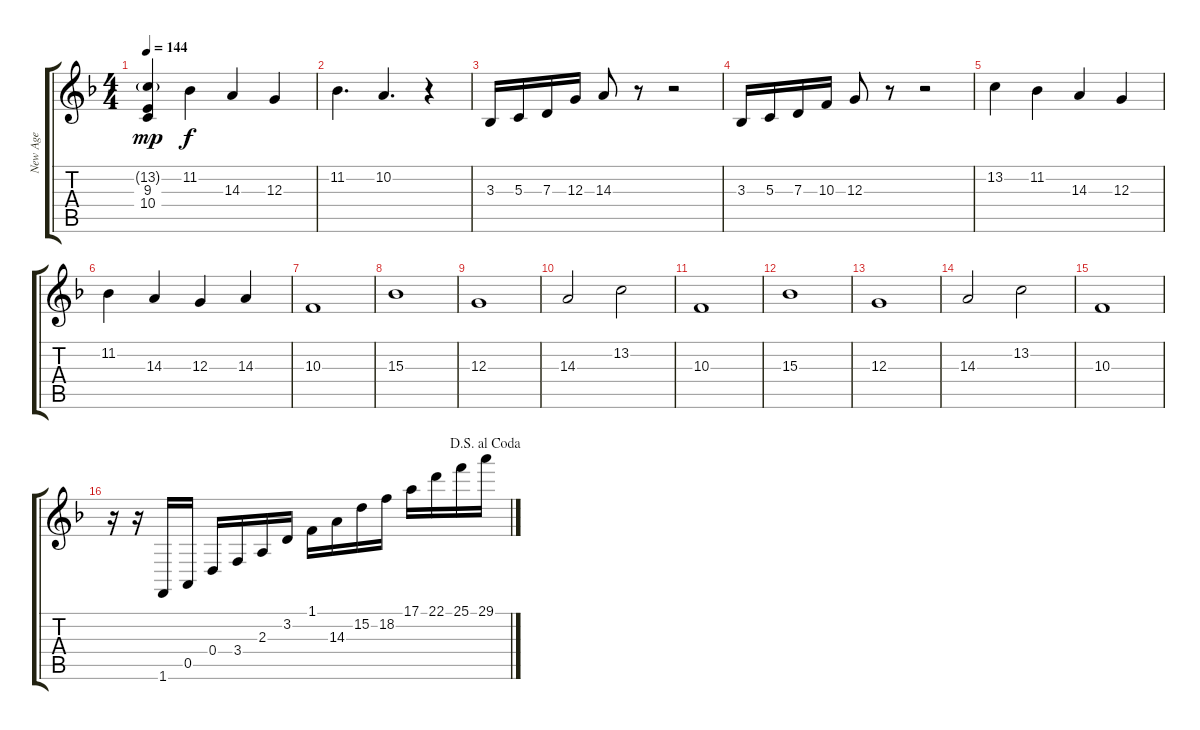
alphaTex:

\track ("New Age" "New Age") {instrument pad1newage}
\staff {score tabs}
\tuning (E4 B3 G3 D3 A2 E2) {hide}
\ts (4 4)
\tempo 144
\clef g2
\ks f
(13.2{g} 9.3 10.4).4{dy mp} 11.2.4{dy f} 14.3.4 12.3.4 |
11.2.4{d} 10.2.4{d} r.4 |
3.3.16 5.3.16 7.3.16 12.3.16 14.3.8 r.8 r.2 |
3.3.16 5.3.16 7.3.16 10.3.16 12.3.8 r.8 r.2 |
13.2.4 11.2.4 14.3.4 12.3.4 |
11.2.4 14.3.4 12.3.4 14.3.4 |
10.3.1 |
15.3.1 |
12.3.1 |
14.3.2 13.2.2 |
10.3.1 |
15.3.1 |
12.3.1 |
14.3.2 13.2.2 |
10.3.1 |
\jump dalsegnoalcoda
r.16 r.16 1.6.16 0.5.16 0.4.16 3.4.16 2.3.16 3.2.16 1.1.16 14.3.16 15.2.16 18.2.16 17.1.16 22.1.16 25.1.16 29.1.16
